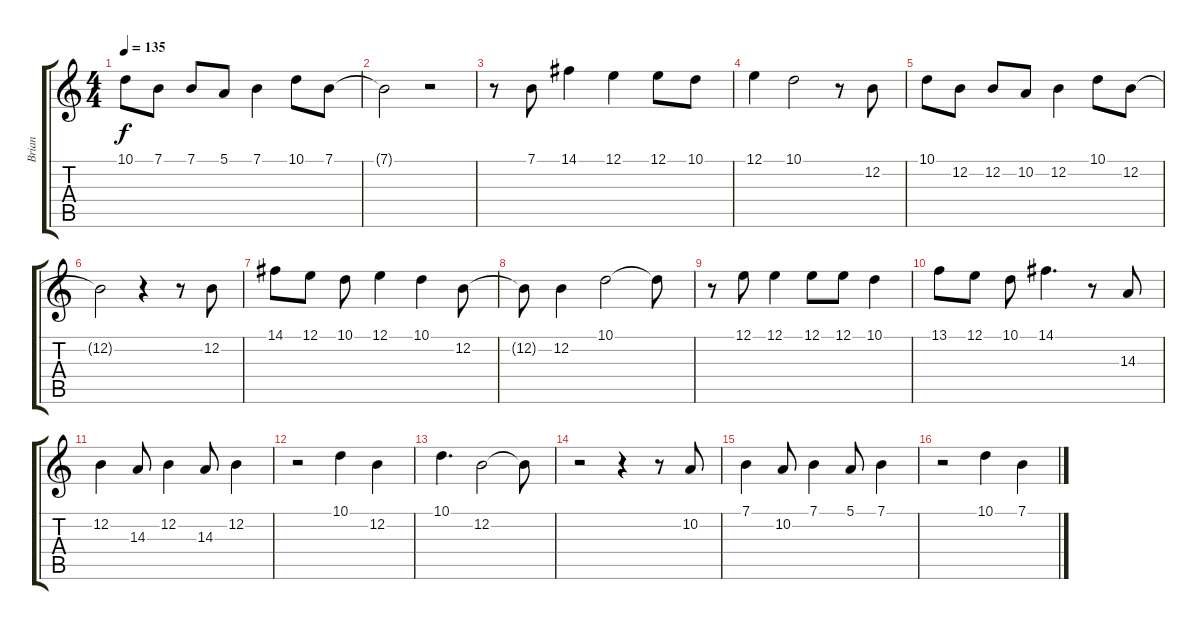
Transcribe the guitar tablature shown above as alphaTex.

\track ("Brian " "Brian ") {instrument fx8scifi}
\staff {score tabs}
\tuning (E4 B3 G3 D3 A2 E2) {hide}
\ts (4 4)
\tempo 135
\clef g2
\ks c
10.1.8{dy f} 7.1.8 7.1.8 5.1.8 7.1.4 10.1.8 7.1.8 |
7.1{t}.2 r.2 |
r.8 7.1.8 14.1.4 12.1.4 12.1.8 10.1.8 |
12.1.4 10.1.2 r.8 12.2.8 |
10.1.8 12.2.8 12.2.8 10.2.8 12.2.4 10.1.8 12.2.8 |
12.2{t}.2 r.4 r.8 12.2.8 |
14.1.8 12.1.8 10.1.8 12.1.4 10.1.4 12.2.8 |
12.2{t}.8 12.2.4 10.1.2 10.1{t}.8 |
r.8 12.1.8 12.1.4 12.1.8 12.1.8 10.1.4 |
13.1.8 12.1.8 10.1.8 14.1.4{d} r.8 14.3.8 |
12.2.4 14.3.8 12.2.4 14.3.8 12.2.4 |
r.2 10.1.4 12.2.4 |
10.1.4{d} 12.2.2 12.2{t}.8 |
r.2 r.4 r.8 10.2.8 |
7.1.4 10.2.8 7.1.4 5.1.8 7.1.4 |
r.2 10.1.4 7.1.4
